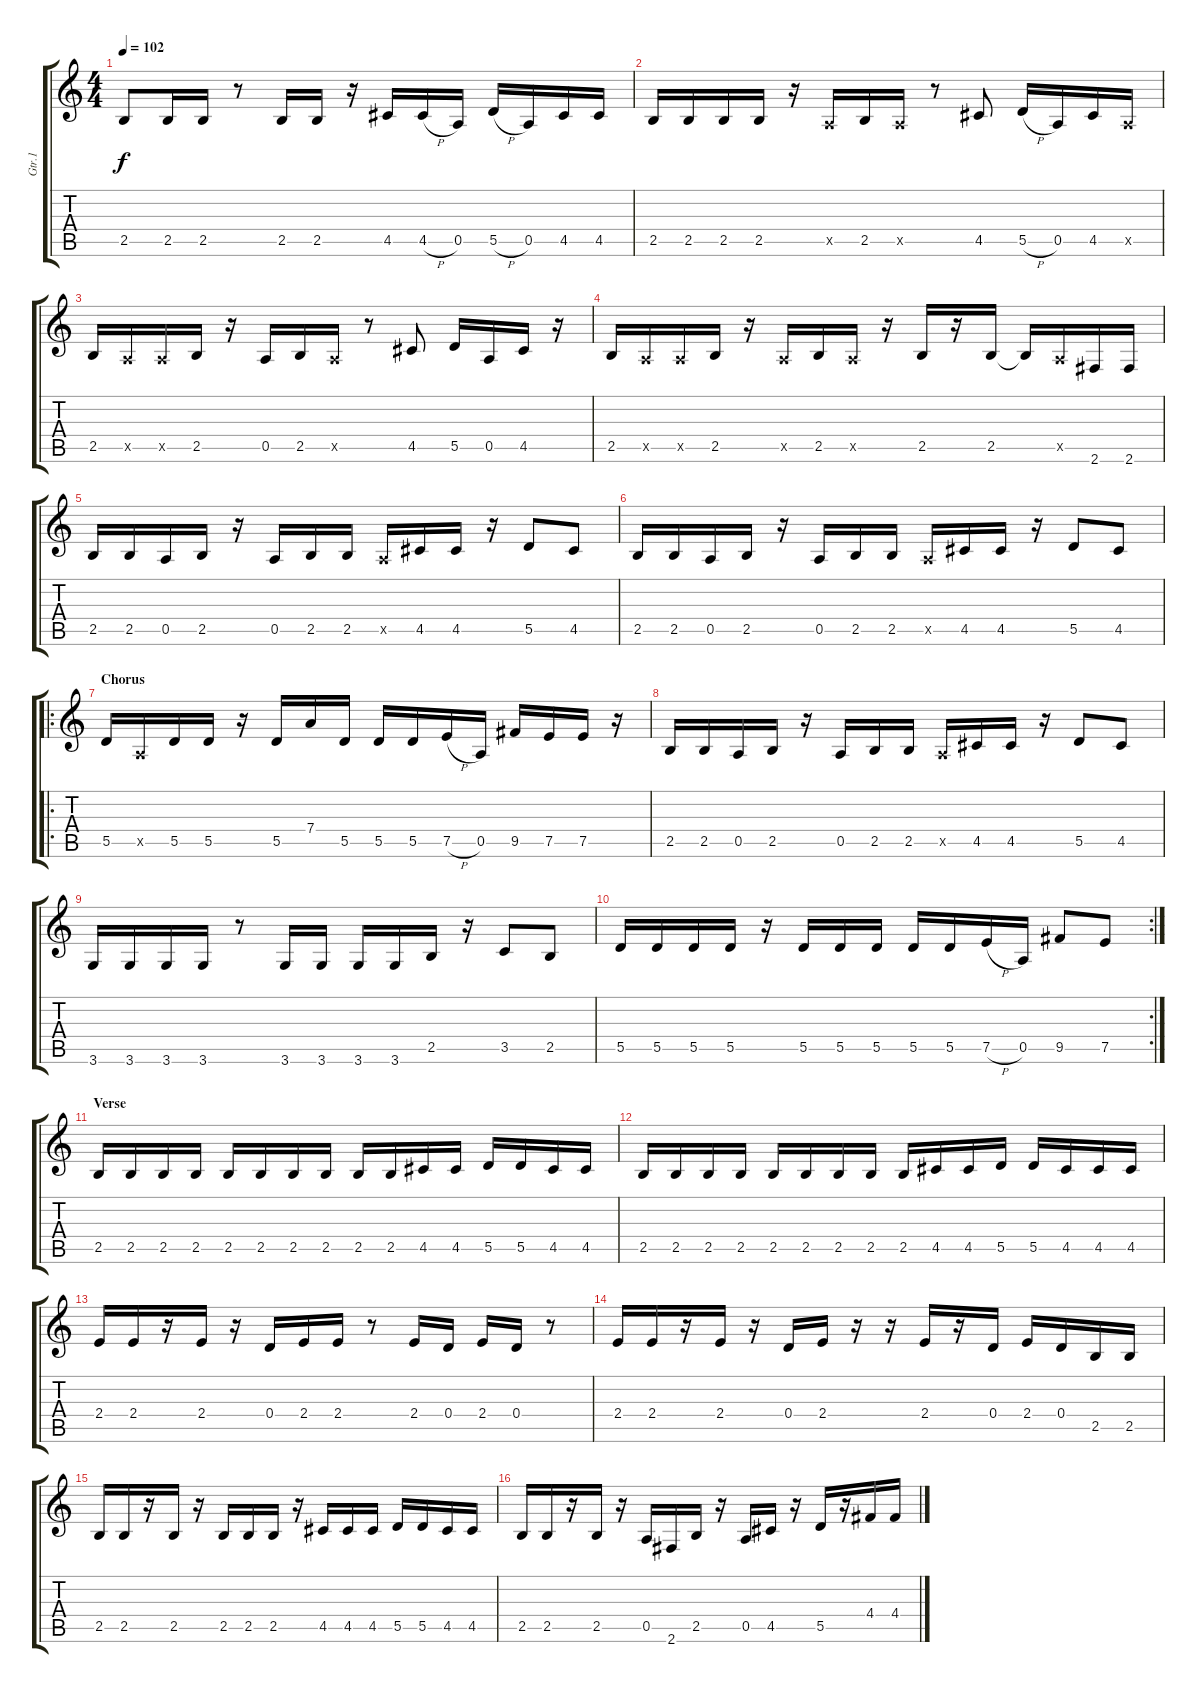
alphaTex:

\track ("Gtr.1" "Gtr.1") {instrument electricguitarjazz}
\staff {score tabs}
\tuning (E4 B3 G3 D3 A2 E2) {hide}
\ts (4 4)
\tempo 102
\clef g2
\ks c
2.5.8{dy f instrument electricguitarjazz} 2.5.16 2.5.16 r.8 2.5.16 2.5.16 r.16 4.5.16 4.5{h}.16 0.5.16 5.5{h}.16 0.5.16 4.5.16 4.5.16 |
2.5.16 2.5.16 2.5.16 2.5.16 r.16 0.5{x}.16 2.5.16 0.5{x}.16 r.8 4.5.8 5.5{h}.16 0.5.16 4.5.16 0.5{x}.16 |
2.5.16 0.5{x}.16 0.5{x}.16 2.5.16 r.16 0.5.16 2.5.16 0.5{x}.16 r.8 4.5.8 5.5.16 0.5.16 4.5.16 r.16 |
2.5.16 0.5{x}.16 0.5{x}.16 2.5.16 r.16 0.5{x}.16 2.5.16 0.5{x}.16 r.16 2.5.16 r.16 2.5.16 2.5{t}.16 0.5{x}.16 2.6.16 2.6.16 |
2.5.16 2.5.16 0.5.16 2.5.16 r.16 0.5.16 2.5.16 2.5.16 0.5{x}.16 4.5.16 4.5.16 r.16 5.5.8 4.5.8 |
2.5.16 2.5.16 0.5.16 2.5.16 r.16 0.5.16 2.5.16 2.5.16 0.5{x}.16 4.5.16 4.5.16 r.16 5.5.8 4.5.8 |
\ro
\section ("" "Chorus")
5.5.16 0.5{x}.16 5.5.16 5.5.16 r.16 5.5.16 7.4.16 5.5.16 5.5.16 5.5.16 7.5{h}.16 0.5.16 9.5.16 7.5.16 7.5.16 r.16 |
2.5.16 2.5.16 0.5.16 2.5.16 r.16 0.5.16 2.5.16 2.5.16 0.5{x}.16 4.5.16 4.5.16 r.16 5.5.8 4.5.8 |
3.6.16 3.6.16 3.6.16 3.6.16 r.8 3.6.16 3.6.16 3.6.16 3.6.16 2.5.16 r.16 3.5.8 2.5.8 |
\rc 2
5.5.16 5.5.16 5.5.16 5.5.16 r.16 5.5.16 5.5.16 5.5.16 5.5.16 5.5.16 7.5{h}.16 0.5.16 9.5.8 7.5.8 |
\section ("" "Verse")
2.5.16 2.5.16 2.5.16 2.5.16 2.5.16 2.5.16 2.5.16 2.5.16 2.5.16 2.5.16 4.5.16 4.5.16 5.5.16 5.5.16 4.5.16 4.5.16 |
2.5.16 2.5.16 2.5.16 2.5.16 2.5.16 2.5.16 2.5.16 2.5.16 2.5.16 4.5.16 4.5.16 5.5.16 5.5.16 4.5.16 4.5.16 4.5.16 |
2.4.16 2.4.16 r.16 2.4.16 r.16 0.4.16 2.4.16 2.4.16 r.8 2.4.16 0.4.16 2.4.16 0.4.16 r.8 |
2.4.16 2.4.16 r.16 2.4.16 r.16 0.4.16 2.4.16 r.16 r.16 2.4.16 r.16 0.4.16 2.4.16 0.4.16 2.5.16 2.5.16 |
2.5.16 2.5.16 r.16 2.5.16 r.16 2.5.16 2.5.16 2.5.16 r.16 4.5.16 4.5.16 4.5.16 5.5.16 5.5.16 4.5.16 4.5.16 |
2.5.16 2.5.16 r.16 2.5.16 r.16 0.5.16 2.6.16 2.5.16 r.16 0.5.16 4.5.16 r.16 5.5.16 r.16 4.4.16 4.4.16
